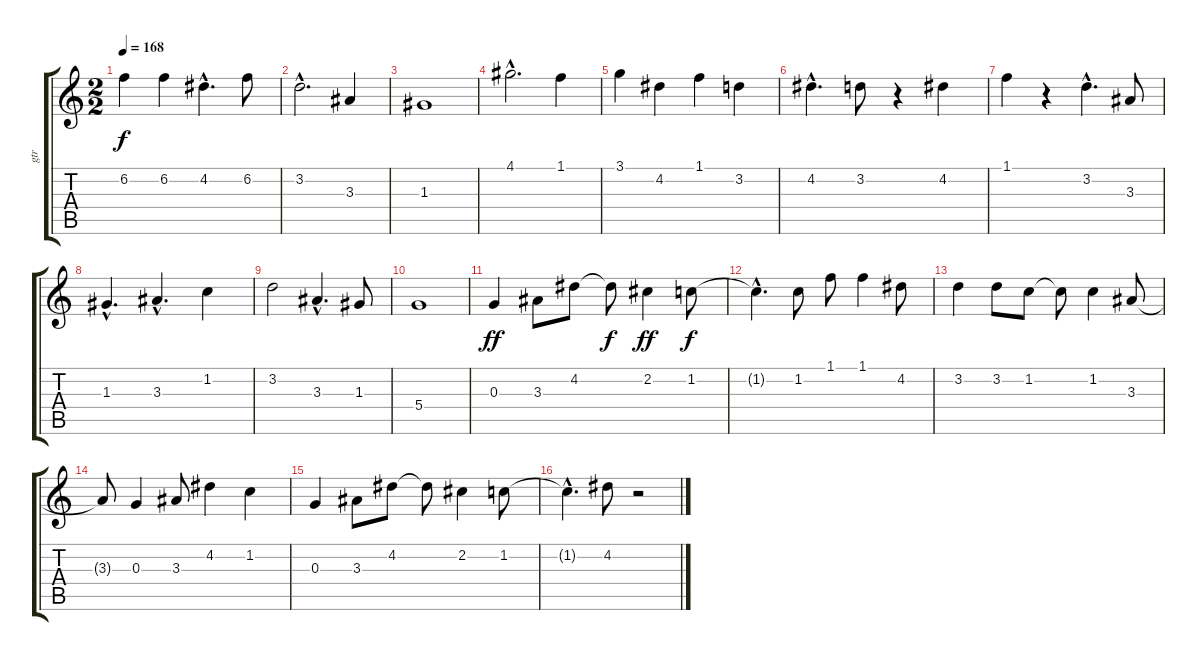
\track ("gtr" "gtr") {instrument acousticguitarnylon}
\staff {score tabs}
\tuning (E4 B3 G3 D3 A2 E2) {hide}
\ts (2 2)
\tempo 168
\clef g2
\ks c
6.2.4{dy f} 6.2.4 4.2{hac}.4{d} 6.2.8 |
3.2{hac}.2{d} 3.3.4 |
1.3.1 |
4.1{hac}.2{d} 1.1.4 |
3.1.4 4.2.4 1.1.4 3.2.4 |
4.2{hac}.4{d} 3.2.8 r.4 4.2.4 |
1.1.4 r.4 3.2{hac}.4{d} 3.3.8 |
1.3{hac}.4{d} 3.3{hac}.4{d} 1.2.4 |
3.2.2 3.3{hac}.4{d} 1.3.8 |
5.4.1 |
0.3.4{dy ff} 3.3.8 4.2.8 4.2{t}.8{dy f} 2.2.4{dy ff} 1.2.8{dy f} |
1.2{hac t}.4{d} 1.2.8 1.1.8 1.1.4 4.2.8 |
3.2.4 3.2.8 1.2.8 1.2{t}.8 1.2.4 3.3.8 |
3.3{t}.8 0.3.4 3.3.8 4.2.4 1.2.4 |
0.3.4 3.3.8 4.2.8 4.2{t}.8 2.2.4 1.2.8 |
1.2{hac t}.4{d} 4.2.8 r.2
